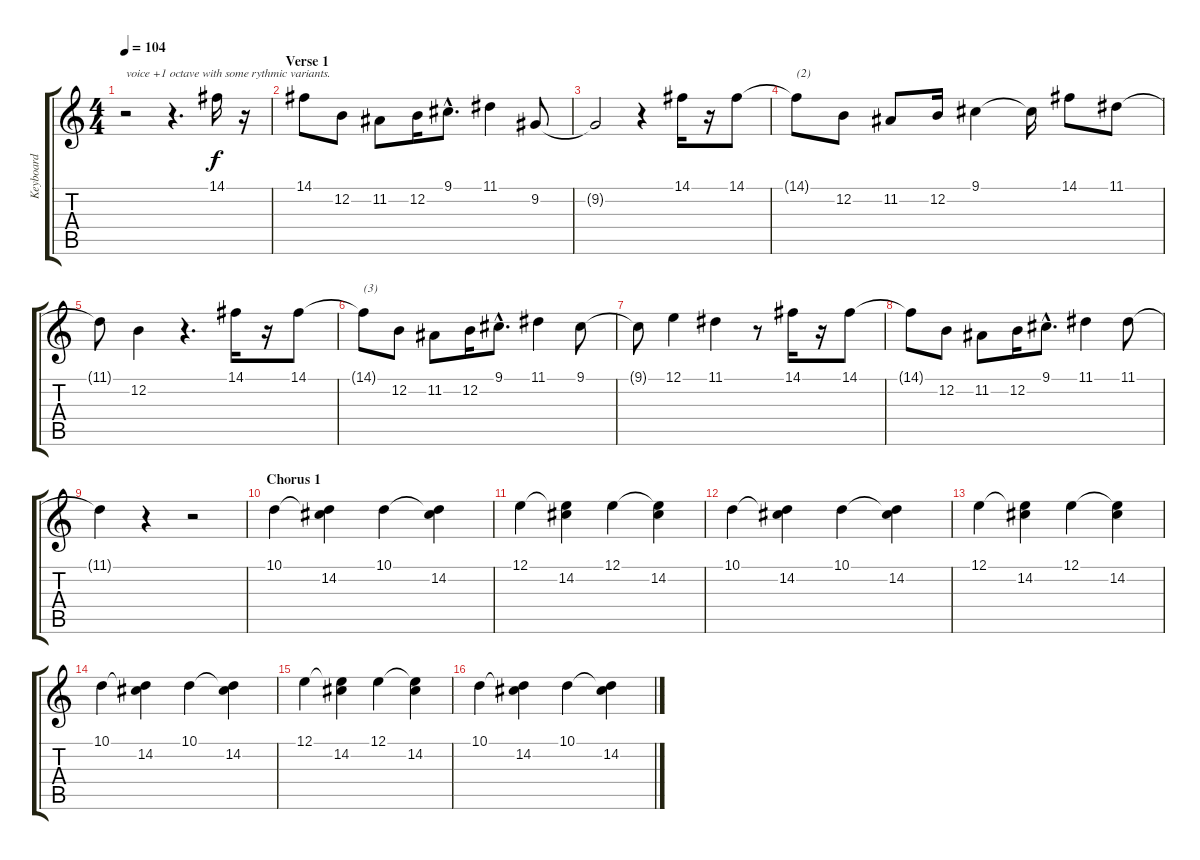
\track ("Keyboard  - right hand (hi leads)" "Keyboard  ") {instrument drawbarorgan}
\staff {score tabs}
\tuning (E4 B3 G3 D3 A2 E2) {hide}
\ts (4 4)
\tempo 104
\clef g2
\ks c
r.2{txt "voice +1 octave with some rythmic variants." dy f instrument drawbarorgan} r.4{d} 14.1.16 r.16 |
\section ("" "Verse 1")
14.1.8 12.2.8 11.2.8 12.2.16 9.1{hac}.8{d} 11.1.4 9.2.8 |
9.2{t}.2 r.4 14.1.16 r.16 14.1.8 |
14.1{t}.8{txt "(2)"} 12.2.8 11.2.8 12.2.16 9.1.4 9.1{t}.16 14.1.8 11.1.8 |
11.1{t}.8 12.2.4 r.4{d} 14.1.16 r.16 14.1.8 |
14.1{t}.8{txt "(3)"} 12.2.8 11.2.8 12.2.16 9.1{hac}.8{d} 11.1.4 9.1.8 |
9.1{t}.8 12.1.4 11.1.4 r.8 14.1.16 r.16 14.1.8 |
14.1{t}.8 12.2.8 11.2.8 12.2.16 9.1{hac}.8{d} 11.1.4 11.1.8 |
11.1{t}.4 r.4 r.2 |
\section ("" "Chorus 1")
10.1.4 (10.1{t} 14.2).4 10.1.4 (10.1{t} 14.2).4 |
12.1.4 (12.1{t} 14.2).4 12.1.4 (12.1{t} 14.2).4 |
10.1.4 (10.1{t} 14.2).4 10.1.4 (10.1{t} 14.2).4 |
12.1.4 (12.1{t} 14.2).4 12.1.4 (12.1{t} 14.2).4 |
10.1.4 (10.1{t} 14.2).4 10.1.4 (10.1{t} 14.2).4 |
12.1.4 (12.1{t} 14.2).4 12.1.4 (12.1{t} 14.2).4 |
10.1.4 (10.1{t} 14.2).4 10.1.4 (10.1{t} 14.2).4
